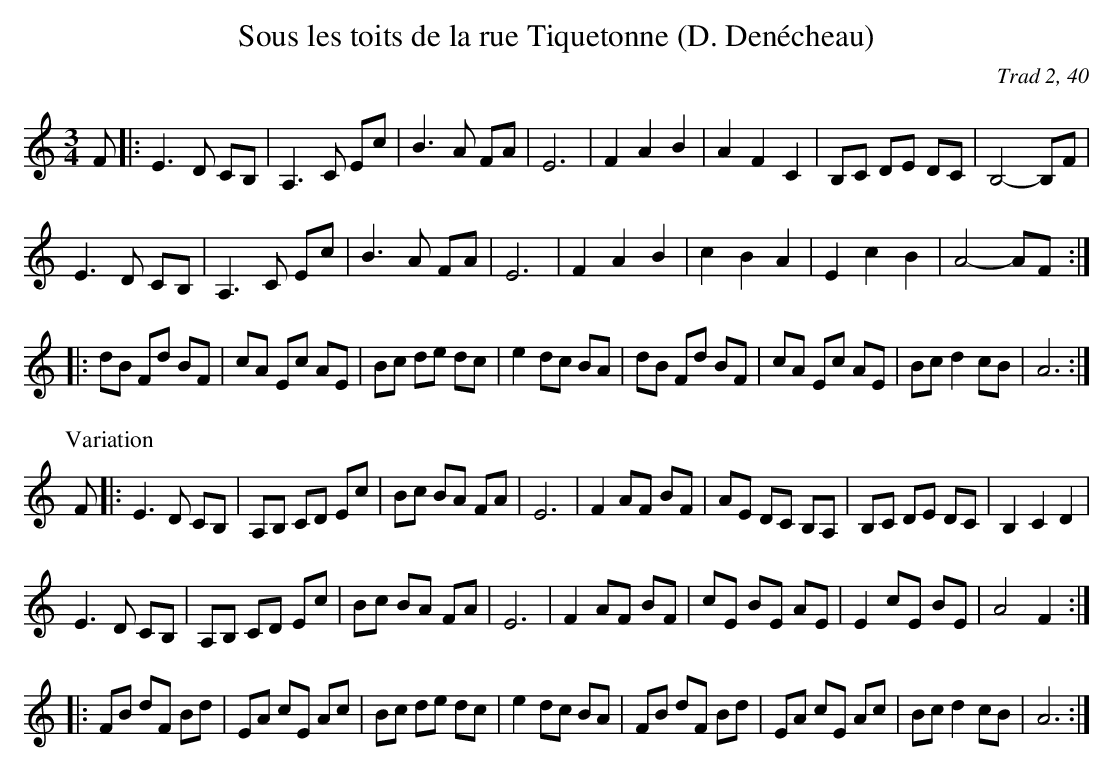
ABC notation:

X:1
T:Sous les toits de la rue Tiquetonne (D. Denécheau)
C:Trad 2, 40
M:3/4
L:1/8
K:C
F|:E3 D CB,|A,3C Ec|B3A FA|E6|\
F2A2B2|A2F2C2|B,C DE DC|B,4-B,F|
E3 D CB,|A,3C Ec|B3A FA|E6|\
F2A2B2|c2B2A2|E2c2B2|A4-AF:|
|:dB Fd BF|cA Ec AE|Bc de dc|e2 dc BA|\
dB Fd BF|cA Ec AE|Bc d2 cB|A6:|
P:Variation
F|:E3 D CB,|A,B, CD Ec|Bc BA FA|E6|\
F2AF BF|AE DC B,A,|B,C DE DC|B,2 C2 D2|
E3 D CB,|A,B, CD Ec|Bc BA FA|E6|\
F2AF BF|cE BE AE|E2 cE BE|A4 F2:|
|:FB dF Bd|EA cE Ac|Bc de dc|e2 dc BA|\
FB dF Bd|EA cE Ac|Bc d2 cB|A6:|
